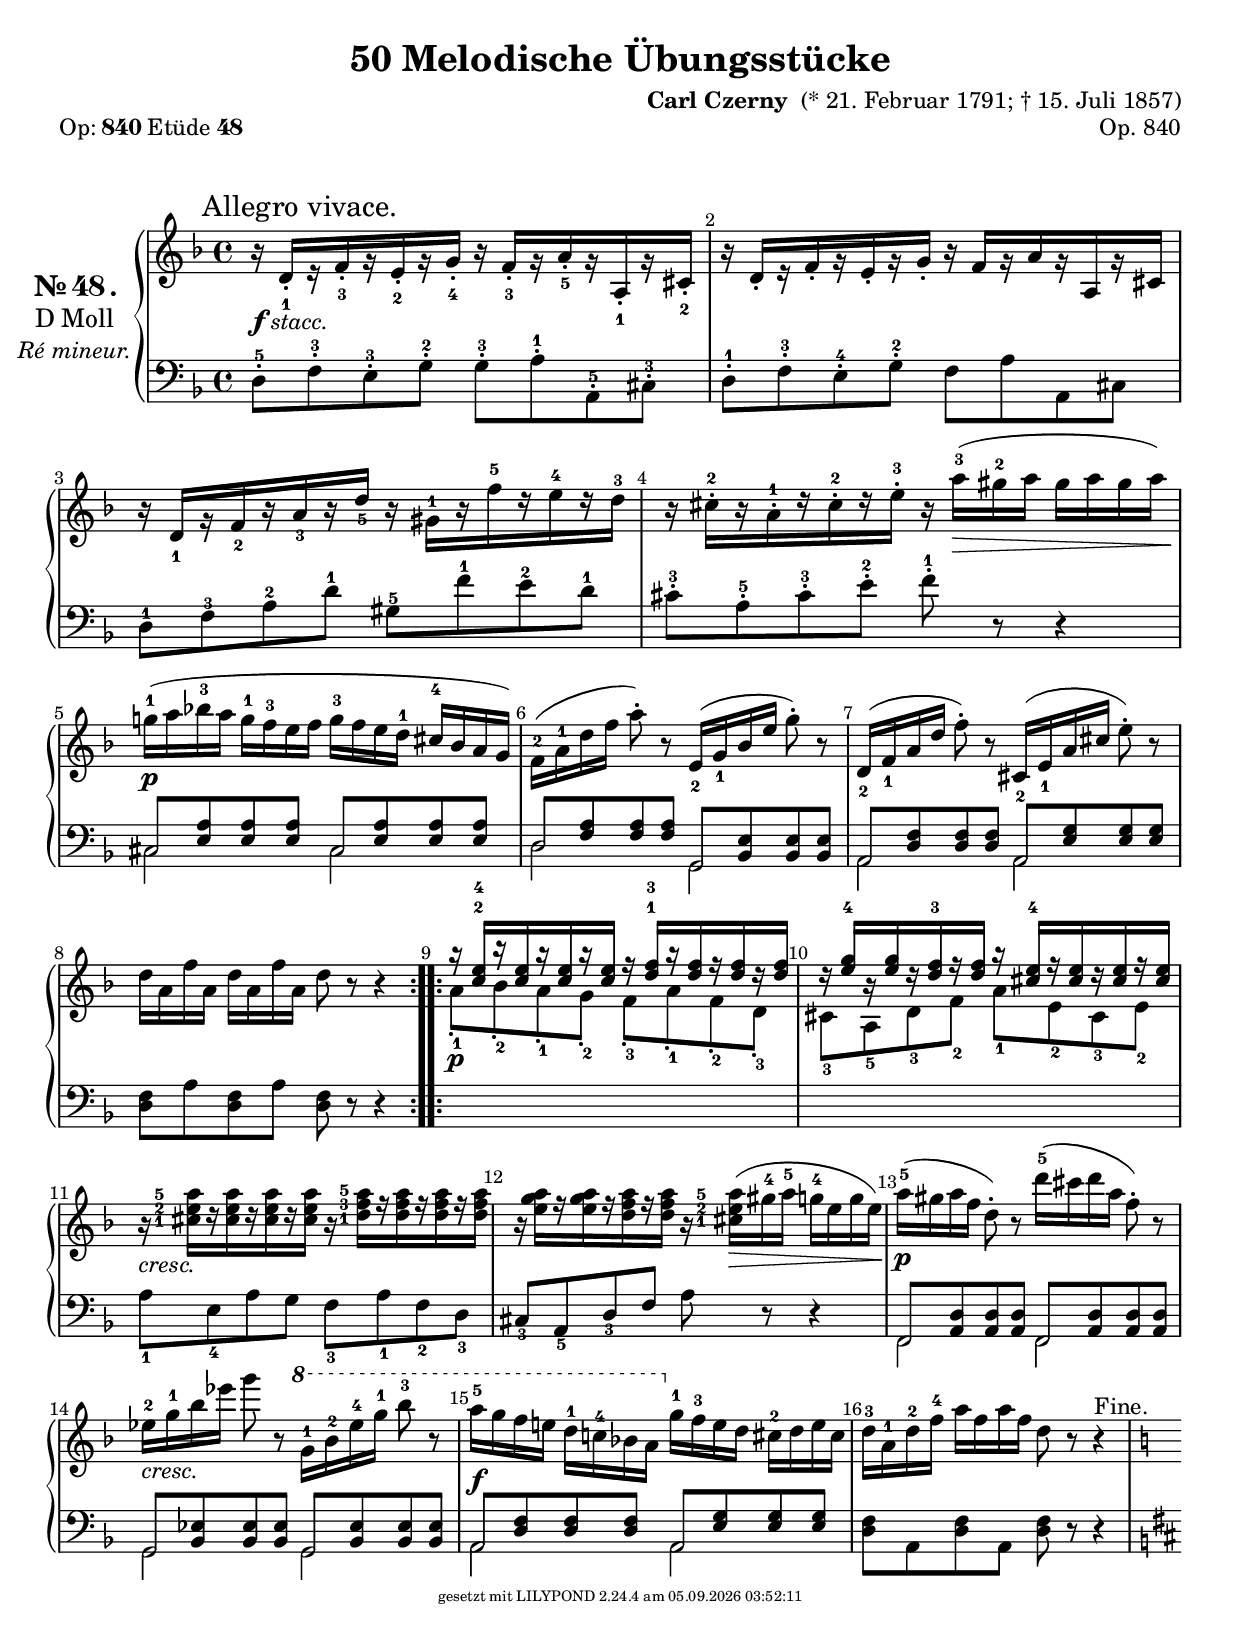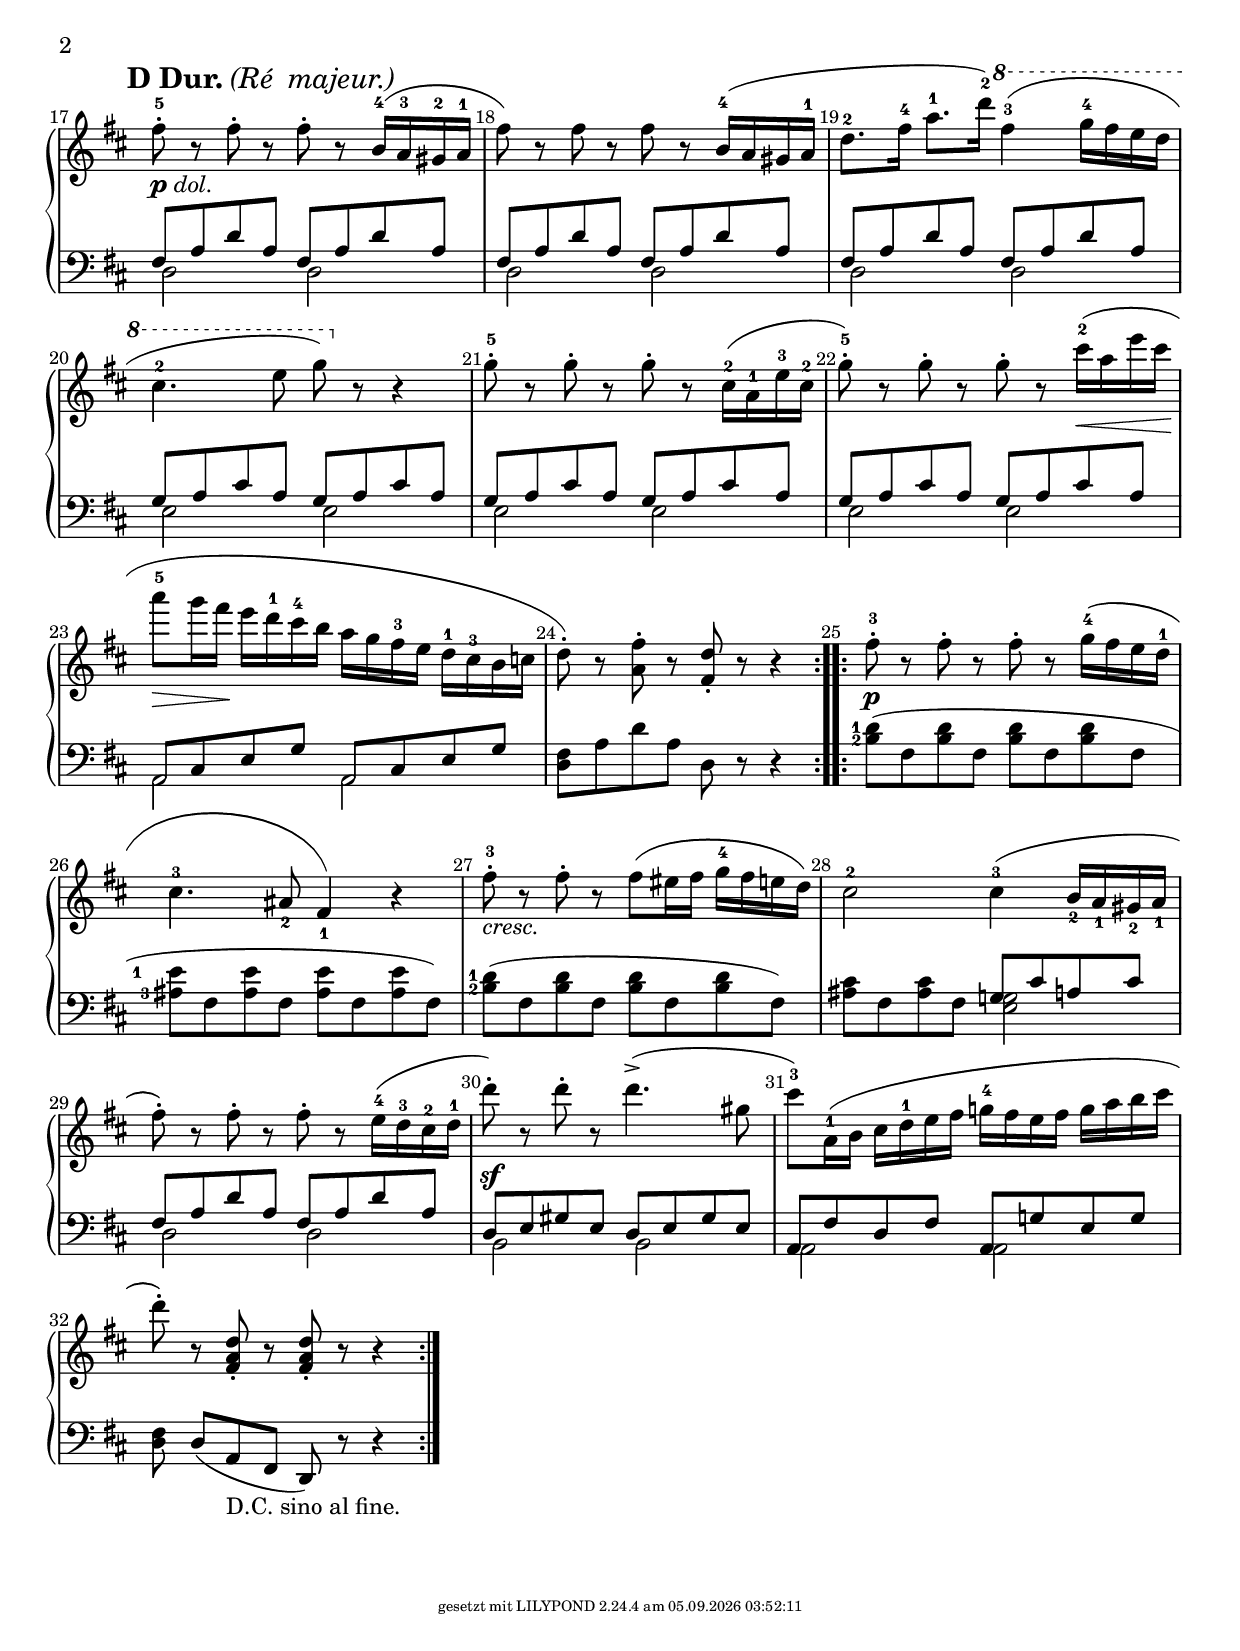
\version "2.19.37"

\language "deutsch"

\include "Papier+Layout.ly"
\version "2.19.32"

%% http://lsr.dsi.unimi.it/LSR/Item?id=654
%% http://lsr.di.unimi.it//LSR/Item?id=654
%% see also http://lilypond.org/doc/v2.18/Documentation/notation/short-repeats

%%%%%%%%%%%%%%%%%%%%%%%%%%%%%%%%%%%%%%%%%%%%%%%%%%%%%%%%%%%%%%%%%%%%%%%%%%%%%%%%%%%%%%%%%%
% LSR workaround:

%%%%%%%%%%%%%%%%%%%%%%%%%%%%%%%%%%%%%%%%%%%%%%%%%%%%%%%%%%%%%%%%%%%%%%%%%%%%%%%%%%%%%%%%%%

%% version 2013/05/11
%% for lilypond 2.18 or higher
%% last changes : - \changePitch : a single s as the last event of newnotes parameter
%%                   will give you the ending rests of the pattern (if there), and two s
%%                   also the beginning ones. If pattern ends with a note, a single
%%                   ending s will have no effects.
%%                - Is now \language independant (no more #{ c #})
%%                - new algorithm for make-notes-list, change-pitch
%%                  and has-notes? (shorter and safer)
%%
%%%%%%%%%%%%%%%%%%%%%%%%% some utility functions %%%%%%%%%%%%%%%%%%%%%

#(define (name-of music)
 (ly:music-property music 'name))

#(define (has-notes? music)
"Return true if there is at least one note in `music, false otherwise."
 (or (eq? (name-of music) 'NoteEvent)
     (let ((e (ly:music-property music 'element)))
        (and (ly:music? e)
             (has-notes? e)))
     (let loop ((es (ly:music-property music 'elements)))
        (and (pair? es)
             (or (has-notes? (car es))
                 (loop (cdr es)))))))

%% An EventChord is sometimes used as a wrapper in Lilypond, so we have to check
%% if a chord is a standard chord with notes. We could have used has-notes? but
%% this version is perhaps more efficient.
%% Optional events name like 'RestEvent can be included.
#(define (note-or-chord? music . otherEvent)
"Is music a note or a chord with notes ?"
(let ((name (name-of music)))
 (or (memq name (cons 'NoteEvent otherEvent))
     (and (eq? name 'EventChord)  ; have this chord at least one note ?
          (let loop ((es (ly:music-property music 'elements)))
             (and (pair? es)
                  (or (eq? (name-of (car es)) 'NoteEvent)
                      (loop (cdr es)))))))))

#(define (expand-q-chords music); for q chords : see chord-repetition-init.ly
(expand-repeat-chords! (list 'rhythmic-event) music))

#(define (clean-music mus)
"Try to reduce the number of sequential music"
(let ((name (ly:music-property mus 'name)))
  (cond
    ((eq? name 'SequentialMusic)
       (ly:music-set-property! mus 'elements (fold-right
          (lambda (evt prev-list)
            (if (eq? (name-of evt) 'SequentialMusic)
              (append (ly:music-property (clean-music evt) 'elements) prev-list)
              (cons (clean-music evt) prev-list)))
          '()
          (ly:music-property mus 'elements))))
    ((eq? name 'SimultaneousMusic)
       (ly:music-set-property! mus 'elements
                (map clean-music (ly:music-property mus 'elements))))
    ((memq name (list 'RelativeOctaveMusic 'UnrelativableMusic))
         (ly:music-set-property! mus 'element (clean-music
                  (ly:music-property mus 'element)))))
 mus))

%%%%%%%%%%%%%%%%%%%%%%%%%%%%% changePitch %%%%%%%%%%%%%%%%%%%%%%%%%%%%%%
#(define cPInsertInPattern (gensym))
#(define cPSamePitch (gensym))
#(define cPSamePitchEnd (gensym))
#(define cPPatternEnd (gensym))

#(define (make-notes-list music)
"Make a list with each element will be of one of these types :
  1- a note, a chord, a rest
  2- an integer, indicating the number of notes to skip in pattern ( The user will
     indicate that, by a corresponding number of skips (s or \\skip) in `newnotes 
     parameter of \\changePitch )
  3- a list of musics, to be inserted between 2 notes of pattern, and added with
     the \\insert function, inside `newnotes"
(let ((res '())     ; the list to fill
      (prev #f))
  (define (fill-notes-list evt)
    (let ((tags (ly:music-property evt 'tags))
          (name (name-of evt)))
      (cond
        ((memq cPInsertInPattern tags)             ; a music added by \insert
            (ly:music-set-property! evt 'tags
                          (delq cPInsertInPattern tags))     ; remove the tag
            (if (integer? prev)(set! res (cons prev res)))
            (set! prev (if (pair? prev)(cons evt prev)(list evt))))  ; a list
         ((memq name (list 'SkipEvent 'SkipMusic))
            (if (pair? prev)(set! res (cons prev res))) ; keep the reverse order
            (set! prev (if (integer? prev) (1+ prev) 1)))
       ; ((memq name (list 'EventChord 'NoteEvent 'RestEvent))
         ((note-or-chord? evt 'RestEvent) ; a note, a chord, or a rest
            (if (or (pair? prev)(integer? prev))(set! res (cons prev res)))
            (set! prev evt)
            (set! res (cons evt res)))
         (else
          (let ((elt (ly:music-property evt 'element))
                (elts (ly:music-property evt 'elements)))
            (if (ly:music? elt) (fill-notes-list elt))
            (if (pair? elts)(for-each fill-notes-list elts)))))))
(fill-notes-list music)
(if (or (pair? prev)(integer? prev))(set! res (cons prev res)))
(reverse res)))

%%%%%%%%%%%%  used inside the inner function change-one-note
#(define (copy-duration from to)  ; from and to as EventChord or NoteEvent
(let ((max-dur #f)); in theory, 2 notes in a chord can have a different duration
  (music-map (lambda (x)            ; get main duration from `from
              (let ((dur (ly:music-property x 'duration)))
               (if (and (ly:duration? dur)
                        (or (not max-dur)
                            (ly:duration<? max-dur dur))); take the greater
                 (set! max-dur dur))
                 x))
              from)
  (music-map (lambda (x)            ; set duration to duration of `to
               (if (ly:duration? (ly:music-property x 'duration))
                  (ly:music-set-property! x 'duration max-dur))
               x)
             to)))

#(define (copy-arti from to) ; from and to as EventChord or NoteEvent
(let* ((es-from (ly:music-property from 'elements))
       (es-to (ly:music-property to 'elements))
       (arti-from (if (null? es-from)
                    (ly:music-property from 'articulations)
                    (filter
                      (lambda(x)
                        (not (ly:duration? (ly:music-property x 'duration))))
                      es-from))))
  (if (null? es-to)                       ; NoteEvent
    (ly:music-set-property! to 'articulations
              (append (ly:music-property to 'articulations) arti-from))
    (ly:music-set-property! to 'elements  ; EventChord
              (append es-to arti-from)))
  ; copy also 'tags and 'to-relative-callback
  (ly:music-set-property! to 'tags
    (append (ly:music-property from 'tags)(ly:music-property to 'tags)))
   (if (null? es-to)
      (ly:music-set-property! to 'to-relative-callback
          (ly:music-property from 'to-relative-callback))
      (begin
        (ly:music-set-property! to 'to-relative-callback
            ly:music-sequence::event-chord-relative-callback)
        (ly:music-set-property! (car es-to) 'to-relative-callback
            (ly:music-property from 'to-relative-callback))))
    ))

%% del-arti is called for all notes but the first of a \samePitch section.
#(define (del-arti note-or-chord)
(ly:music-set-property! note-or-chord 'articulations '())
(ly:music-set-property! note-or-chord 'elements
  (filter (lambda(x)
              (and (ly:duration? (ly:music-property x 'duration))
                   (ly:music-set-property! x 'articulations '())))
          (ly:music-property note-or-chord 'elements))) ; can be empty
(music-map  ;; del all caution accidentals
  (lambda(x)(if (eq? (name-of x) 'NoteEvent) (begin
               (ly:music-set-property! x 'force-accidental #f)
               (ly:music-set-property! x 'cautionary #f)))
             x)
  note-or-chord))

#(define (change-pitch pattern newnotes)
"The scheme function of \\changePitch, `pattern and `newnotes as music."
(let ((seq-list '())           ; list of transformed patterns
      (skip-notnote-event? #f) ; #t if a \skip or an \insert is found in newnotes
      (same-pitch-section? #f) ; #t if we are in the 2nd pattern note of a\samePitch section
      ;(dummy-note #{ c4 #})    ; \language dependant -:(
      (dummy-note (make-music 'NoteEvent ; to avoid pbs with pattern without any notes
                              'duration (ly:make-duration 2 0 1) ;
                              'pitch (ly:make-pitch -1 0 0))) ;
      (pattern2 #{ $pattern \tag #cPPatternEnd s4 #}) ; to detect the end of pattern
      (last-notes-list #f))    ; buffer
 (set! seq-list (cdr  ; skip dummy notes
  ;;;;;;;;;;;;;;;;;;;;;;;;;;;;;;;;;;; loop ;;;;;;;;;;;;;;;;;;;;;;;;;;;;;;;;;;;;;;;;;;;;;;;
  (let loop ((notes-list (cons dummy-note (make-notes-list newnotes))); see make-notes-list
             (pat-list (cons dummy-note (circular-list pattern2)))
             (res '())) ; the list to fill
    (if (or (null? notes-list)(null? pat-list)) ; pat-list may be a regular list in the loop
      (reverse res)               ;;;;;; return the list in the right order
      (let ((x (car notes-list))  ;;;;;; go deeper, taking 1st elt of each lists
            (evt (ly:music-deep-copy (car pat-list))))
       (cond
       ;;;;;;;;;;;;;;;;;;;;;;;;;;;;;;;;;;;;;;;;;;;;;
        ((pair? x)                   ; x is a list of musics, added with \insert in newnotes
          (set! skip-notnote-event? #t)      ; for events between 2 pattern notes
          (set! last-notes-list notes-list)  ; for section "else" of this cond statement
          (loop (cdr notes-list) pat-list (append x res))) ; append x to res
        ;;;;;;;;;;;;;;;;;;;;;;;;;;;;;;;;;;;;;;;;;;;;
        ((note-or-chord? evt)         ; evt in pattern is a note or a chord (with notes)
          (set! last-notes-list notes-list)  ; for section "else" later
          (cond
            ((ly:music? x)  ;;;;;; the elt of notes-list is a note or a chord
               (if same-pitch-section? ; x is used several times. Copy arti of x only to the
                 (set! x (del-arti (ly:music-deep-copy x)))) ; 1st note of \samePitch section
               (copy-duration evt x)  ; evt = from, x = to
               (copy-arti evt x)
               (let ((tags (ly:music-property x 'tags)))
                 (cond               ; are we in a \samePitch section ?
                   ((memq cPSamePitch tags)    ; yes, first,remove the tag
                      (ly:music-set-property! x 'tags (delq cPSamePitch tags))
                      (set! same-pitch-section? #t)) ; then set the flag
                   ((memq cPSamePitchEnd tags) ; last note of \samePitch
                      (ly:music-set-property! x 'tags (delq cPSamePitchEnd tags))
                      (set! same-pitch-section? #f))))      ; unset the flag
               (set! skip-notnote-event? #f); stop deletion of not-notes event.
               (if same-pitch-section?
                   (loop notes-list (cdr pat-list)(cons x res))
                   (loop (cdr notes-list)(cdr pat-list)(cons x res)))) ; next new note
            ((integer? x)   ;;;;;; user want to skip over the current evt note. We also
               (set! skip-notnote-event? x) ; don't add any events bis next pattern note
               ;; (format #t "x : ~a\n" x)  ; for testing
               (cond ((= x 1)                                      ; only one s
                        (loop (cdr notes-list)(cdr pat-list) res)) ; next notes-list elt
                     (else                                         ; several successive s
                        (set-car! notes-list (1- x))               ; for the next loop
                        (loop notes-list (cdr pat-list) res))))))  ; the next evt only
        ;;;;;;;;;;;;;;;;;;;;;;;;;;;;;;;;;;;;;;;;;;;;
        ((or (ly:music-property evt 'duration #f)  ; current evt in pattern is not a note
             (not (has-notes? evt)))
           (cond ((memq cPPatternEnd (ly:music-property evt 'tags)) ; last evt of pattern
                    (let ((x (car notes-list)))
                      (if (and (integer? x)
                                (or (null? (cdr notes-list))        ; last elt ?
                                    (and (null? (cddr notes-list))  ; 2nd to last and last is
                                         (pair? (car (cdr notes-list)))))) ; a \insert section
                        (cond
                           ((= x 1)
                              (set! skip-notnote-event? x)
                              (loop (cdr notes-list) (cdr pat-list) res))
                           (else
                              (set-car! notes-list (1- x))
                              (loop notes-list (cdr pat-list) res))))
                        (loop notes-list (cdr pat-list) res))) ;; ignores evt
                  (skip-notnote-event? (loop notes-list (cdr pat-list) res))
                  (else (loop notes-list (cdr pat-list)(cons evt res)))))
        ;;;;;;;;;;;;;;;;;;;;;;;;;;;;;;;;;;;;;;;;;;;;
        (else
          (let ((e (ly:music-property evt 'element))
                (es (ly:music-property evt 'elements))
                (empty? #f)) ; don't add to res if #t
           (if (ly:music? e)
             (let ((new-e (loop notes-list (list e) '())))
               (ly:music-set-property! evt 'element
                 (case (length new-e)
                   ((0) (set! empty? #t)
                        new-e)
                   ((1)(car new-e))
                   (else (make-sequential-music new-e))))))
           (if (pair? es)
             (let ((new-es (loop notes-list es '())))
               (ly:music-set-property! evt 'elements new-es)
               (set! empty? (and empty? (null! new-es))))) ; #t if both empty

           (let ((next-new-notes (if (or same-pitch-section?
                                         (and (integer? skip-notnote-event?)
                                              (> skip-notnote-event? 1)))
                                    last-notes-list
                                    (cdr last-notes-list))))
              (if empty? (loop next-new-notes (cdr pat-list) res)
                         (loop next-new-notes (cdr pat-list) (cons evt res))))))))))))
  ;;;;;;;;;;;;;;;;;;;;;;;;;;;;;;;;;; end loop ;;;;;;;;;;;;;;;;;;;;;;;;;;;;;;;;;;;;;;;;
 (let ((relativize (lambda(m)
        (let* ((clean-newnotes (clean-music newnotes))
               (name (name-of clean-newnotes)))
            (if (memq name (list 'RelativeOctaveMusic 'UnrelativableMusic))
               (make-music name 'element m)
               m)))))
     (case (length seq-list)
        ((0) (make-music 'Music 'void #t))
        ((1) (relativize (car seq-list)))
        (else (relativize (clean-music (make-sequential-music seq-list))))))))

changePitch = #(define-music-function (pattern newnotes)
                                                          (ly:music? ly:music?)
"Change each notes in `pattern by the notes (or rests) given in `newnotes.
If count of events doesn't match, pattern is duplicated repeatedly or truncate."
(let* ((expand-q (lambda (music) (expand-repeat-chords!
			    (cons 'rhythmic-event (ly:parser-lookup '$chord-repeat-events))
			    music)))
       (pattern (expand-q pattern))
       (newnotes (expand-q newnotes)))
 (change-pitch pattern newnotes)))

%%%%%%%%%%%%%%%%%%%%%%%%%%%%%%%%%%%%%%%%%%%%%%%%%%%%%%%%%%%%%%%%%%%%%%%%%%%%%%%%
%% enhancement functions, working with \changePitch pattern newnotes

samePitch = #(define-music-function (music) (ly:music?)
"Inside the `pattern parameter of the \\changePitch function, all notes grouped 
by this function will have the same pitch, according to the current note of
`newnotes parameter of \\changePitch."
(let((not-first? #f)
     (last-note #f))
  (map-some-music
    (lambda (x)
      (cond
        ((note-or-chord? x)
           (if not-first?     ; set all pitches to the pitch of the first note
             (ly:music-set-property! x 'to-relative-callback
                (lambda (x p)                    ; set pitch to the prev value
                    (ly:prob-set-property! x 'pitch p)
                    p))
             (set! not-first? x)) ; do nothing for first note
           (ly:music-set-property! x 'tags (cons
                   cPSamePitch  ; add tag cPSamePitch to x
                   (ly:music-property x 'tags)))
           (set! last-note x)   ; save the note x
           x)
        (else #f)))
    music)
  (if last-note              ; the last saved EventChord
     (ly:music-set-property! last-note 'tags (cons
           cPSamePitchEnd    ; add cPSamePitchEnd tag, delete cPSamePitch tag
           (delq cPSamePitch (ly:music-property last-note 'tags)))))
  music))

%% this function should be no more needed, as copy-arti should avoid pbs
%% in relative mode and \samePitch
absolute = #(define-music-function (music) (ly:music?)
"Make `music unrelativable. To use inside a \\samePitch function in relative
mode."
(make-music 'UnrelativableMusic 'element music))

insert = #(define-music-function (music) (ly:music?)
"Using this function inside the `newnotes parameter of the \\changePitch
function, allow you to insert and remplace by `music, all music between one note
and his following, in the `pattern parameter of \\changePitch, ."
#{ \tag #cPInsertInPattern $music #})

%%%%%%%
#(define (n-copy n music)
(cond
  ((> n 1)(make-sequential-music
            (map (lambda (x)(ly:music-deep-copy music))
                 (make-list n))))
  ((= n 1) music)
  (else (make-music 'Music 'void #t))))

nCopy = #(define-music-function (n music)(integer? ly:music?)
(n-copy n music))

%% same effect as { \repeat unfold n s } but \nSkip works inside the `newnotes
%% parameter of \changePitch.
nSkip = #(define-music-function (n)(integer?)
"Return \\skip \\skip \\skip ... n times."
#{ \nCopy #n s #})
%%%%%%%%%%%%%%%%%%%%%%%%%%%%%%%%%%%%%%%%%%%%%%%%%%%%%%%%%%%%%%%%%%%%%%%%%%%%%%%%
%% shortcuts
% default values for patI and patII, if the user do not define
% them, before using \cPI and \cPII
% patI ={ c8. c16 }      % not \language independant
patI = #(make-music 'SequentialMusic 'elements (list
          (make-music 'NoteEvent 'duration (ly:make-duration 3 1 1)
                                 'pitch (ly:make-pitch -1 0 0))
          (make-music 'NoteEvent 'duration (ly:make-duration 4 0 1)
                                 'pitch (ly:make-pitch -1 0 0))))
% patII = { c4. c8 }
patII = #(make-music 'SequentialMusic 'elements (list
          (make-music 'NoteEvent 'duration (ly:make-duration 2 1 1)
                                 'pitch (ly:make-pitch -1 0 0))
          (make-music 'NoteEvent 'duration (ly:make-duration 3 0 1)
                                 'pitch (ly:make-pitch -1 0 0))))


cPI = #(define-music-function (newnotes) (ly:music?)
#{ \changePitch \patI $newnotes #})

cPII = #(define-music-function (newnotes) (ly:music?)
#{ \changePitch \patII $newnotes #})

#(define cP changePitch)

\paper {

  left-margin = 10
  page-count = #2
  %annotate-spacing = ##t
}
exercise ="48"
#(set-global-staff-size 20)

\header {
  composer            =       \markup { \bold "Carl Czerny" " (* 21. Februar 1791; † 15. Juli 1857)" }
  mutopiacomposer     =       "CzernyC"

  title               =       "50 Melodische Übungsstücke" %"50 Melodische Übungsstücke"
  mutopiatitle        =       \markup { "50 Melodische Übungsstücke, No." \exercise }

  opus                =       "Op. 840"
  piece               =       \markup { "Op:" \number \tiny 840 "Etüde" \number \tiny \exercise }
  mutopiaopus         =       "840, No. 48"

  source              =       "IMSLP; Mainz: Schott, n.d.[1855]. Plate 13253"
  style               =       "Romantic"
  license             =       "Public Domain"
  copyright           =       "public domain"
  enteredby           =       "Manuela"
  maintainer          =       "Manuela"
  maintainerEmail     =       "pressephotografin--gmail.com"
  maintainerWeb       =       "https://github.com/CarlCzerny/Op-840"
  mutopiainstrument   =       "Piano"
}

myPatternI = {
  c16 c-. [ c c-. c c-. c c-. ]
}
myPatternII = {
  c16 c [ c c c c c c ]
}
myPatternIII = {
  c16 ( c c c c8-. ) c
}
uPatternI = { c8-. c-. c-. c-. }

RH= \relative c' {
  \time 4/4
  \key f \major
  \set Staff.explicitKeySignatureVisibility = #end-of-line-invisible
  \set Timing.beamExceptions = #'()
  \set Timing.baseMoment = #(ly:make-moment 1/8)
  \set Staff.beatStructure = #'(2 2 2 2)  %% abhängig vom Takt
  \set fingeringOrientations = #'(up)     %% für Akkorde!
  \override Fingering.direction = #DOWN      %% für Einzelnoten!
  \override Fingering.padding = #0.8
  \override Fingering.staff-padding = #'()
  \override Fingering.avoid-slur = #'inside
  %\override Slur.direction = #UP
  \mark \markup "Allegro vivace."
  \changePitch \myPatternI {
    r_\markup { \dynamic f \italic "stacc." } d-1 r f-3 r e-2 r g-4
    r f-3 r a-5 r a,-1 r cis-2
    r d r f r e r g
  }
  \changePitch \myPatternII {
    r f r a r a, r cis
    r d-1 r f-2 r a-3 r d-5
  }
  \override Fingering.direction = #UP      %% für Einzelnoten!
  \changePitch \myPatternII {
    r gis,-1 r f'-5 r e-4 r d-3
  }
  \changePitch \myPatternI {
    r cis-2 r a-1 r cis-2 r e-3
  }
  r16 a-3\> ( gis-2 a gis a gis a )
  g!-1 \p ( a b!-3 a g-1 f-3 e f g-3 f e d-1 cis-4 b a g )
  \changePitch \myPatternIII {
    f-2 a-1 d f a r
  }
  \override Slur.direction = #UP
  \override Slur.positions = #'(1 . -1)
  \override Fingering.direction = #DOWN
  \changePitch \myPatternIII {
    e,-2 g-1 b e g r
    d,-2 f-1 a d f r
    cis,-2 e-1 a cis e r8
  }
  d16 a f' a, d a f' a, d8 r8 r4
  \bar ":..:"
  \stemUp
  % \override Stem.length = #21
  \override Beam.positions = #'(6 . 6)
  % r16 < c-2 e-4 > [ \p r q r q r q ] r < d-1 f-3 > r q r q r q
  \changePitch \myPatternII {
    r \p < c-2 e-4 > r q r q r q r < d-1 f-3 > r q r q r q
    r < e g-4 > r q r < d f-3 > r q r < cis e-4 > r q r q r q
  }
  \set fingeringOrientations = #'(left)     %% für Akkorde!
  %\override Beam.positions = #'(8 . 8)
  \revert Beam.positions
  \stemNeutral
  \changePitch \myPatternII {
    r-\markup { \italic "cresc." }
    < cis-1 e-2
    a-\tweak extra-offset #'(-1.5 . 0)-5 >
    r q r q r q r < d-1 f-3 a-5 > r q r q r q
    r < e g a > r q r < d f a > r q
  }
  \override Fingering.direction = #UP
  \set Timing.baseMoment = #(ly:make-moment 1/8)
  \set Staff.beatStructure = #'(2 2 2 2)  %% abhängig vom Takt
  r16 < cis-1 e-2 a-\tweak extra-offset #'(-1.5 . 0)-5 >\> ( gis'-4 a-5 g-4 e g e )\!
  \changePitch \myPatternIII {
    a-5 \p gis a f d r
    d'-5 cis d a f r
  }
  es16-2-\markup { \italic "cresc." } g-1 b es g8 r
  \ottava #1
  g,16-1 b-2 es-4 g-1 b8-3 r
  a16-5 \f g f e! d-1 c!-4 b! a \ottava #0
  g-1 f-3 e d cis-2 d e cis
  d-3 a-1 d-2 f-4 a f a f d8 r
  r4^\markup "Fine."
  \key d \major
  \mark \markup { \bold "D Dur." \italic "(Ré" \italic " majeur.)" }
  fis8-5-._\markup { \dynamic p \italic "dol." } r fis-. r fis-. r h,16-4 ( a-3 gis-2 a-1
  fis'8 ) r fis r fis r h,16-4 ( a gis a-1
  d8.-2 fis16-4 a8.-1 d16-2 ) \ottava #1 fis4-3 ( g16-4 fis e d
  cis4.-2 e8 g ) \ottava #0 r r4
  g,8-5-. r g-. r g-. r
  \once \override Slur.positions = #'(1 . 0)
  cis,16-2 ( a-1 e'-3 cis-2
  g'8-5-. ) r g-. r g-. r cis16-2\< ( a e' cis
  a'8-5\> g16 fis\! e d-1 cis-4 h a g fis-3 e d-1 cis-3 h c
  d8-. ) r < a fis' >-. r < fis d' >-. r r4
  \bar ":..:"
  fis'8-3-. \p r fis-. r fis-. r g16-4 ( fis e d-1
  cis4.-3 ais8_2 fis4_1 ) r
  fis'8-3-.-\markup { \italic "cresc." }  r fis-. r fis ( eis16 fis
  g-4 fis e d )
  cis2-2 cis4-3 (
  \override Fingering.direction = #DOWN
  h16-2 a-1 gis-2 a-1
  \override Fingering.direction = #UP
  fis'8-. ) r fis-. r fis-. r e16-4 ( d-3 cis-2 d-1
  d'8-. ) \sf r d-. r d4.-> (  gis,8
  cis-3 ) a,16-1 ( h cis d-1 e fis g!-4 fis e fis g a h cis
  d8-. ) r < fis,, a d >-. r q-. r r4
  \bar ":|."
}

LH = \relative c {
  \clef bass
  \key f \major
  \set fingeringOrientations = #'(left) %% für Akkorde!
  \override Fingering.direction = #UP  %% für Einzelnoten!
  \override Fingering.padding = #0.2
  \override Fingering.staff-padding = #'()
  \override Fingering.avoid-slur = #'inside
  %\override Slur.direction = #UP
  \set Timing.beamExceptions = #'()
  \set Timing.baseMoment = #(ly:make-moment 1/8)
  \set Staff.beatStructure = #'(4 4 )  %% abhängig vom Takt
  \changePitch \uPatternI {
    d-5 f-3 e-3 g-2 g-3 a-1 a,-5 cis-3
    d-1 f-3 e-4 g-2
  }
  f8 a a, cis
  d-1 f-3 a-2 d-1 gis,-5 f'-1 e-2 d-1
  \changePitch \uPatternI {
    cis-3 a-5 cis-3 e-2
  }
  f-1-. r r4
  <<
    {
      \voiceOne
      \mergeDifferentlyHeadedOn
      \mergeDifferentlyDottedOn
      cis,8 < e a > q q cis q q q
      d < f a > q q g, < b e > q q
      a < d f > q q a < e' g > q q
    } \\ \relative c' {
      \voiceTwo
      #(ly:expect-warning "Oktavenüberprüfung")
      cis=2 cis d g, a a
      < d f >8 a' < d, f > a' < d, f > d8\rest d4\rest
    }
  >>
  \set Timing.baseMoment = #(ly:make-moment 1/4)
  \set Staff.beatStructure = #'(2 2)  %% abhängig vom Takt
  \override Fingering.direction = #DOWN  %% für Einzelnoten!
  \change Staff = "Discant"
  \override Script.direction = #DOWN  %% für Arikulationszeichen
  \override Script.self-alignment-X = #CENTER
  \stemDown
  \override Beam.positions = #'(-4 . -5)
  a'8-1_. b-2-.  a-1-. g-2-.
  \override Beam.positions = #'(-5 . -6)
  f-3-. a-1-. f-2-. d-3-.
  \override Beam.positions = #'(-7 . -5.5)
  cis-3 a-5 d-3 f-2
  \override Beam.positions = #'(-5 . -6)
  a-1 e-2 cis-3 e-2
  \change Staff = "Bass"
  \override Beam.positions = #'(-3 . -2)
  a,-1 e-4 a g f-3 a-1 f-2 d-3
  \stemNeutral
  \revert Beam.positions
  \once \override Beam.positions = #'(3 . 4.5)
  cis-3 a-5 d-3 f a  r8 r4
  <<
    {
      \voiceOne
      \mergeDifferentlyHeadedOn
      \mergeDifferentlyDottedOn
      \set Staff.beatStructure = #'(4 4)
      f,8 < a d > q q f q q q
      g < b es > q q g q q q
      a < d f > q q a < e' g > q q s1
      \key d \major
      \override Beam.positions = #'(6 . 7)
      \repeat unfold 3 { fis8 a d a fis a d a }
      \repeat unfold 3 { g a cis a g a cis a }
      \revert Beam.positions
      a, cis e g a, cis e g s1
      s s s s2
      \mergeDifferentlyHeadedOff
      g!8 cis a! cis
      \repeat unfold 2 { fis,8 a d a }
      d, e gis e d e gis e
      a, fis' d fis a, g'! e g
      s d_( a_\markup "D.C. sino al fine." fis d )
      d'8\rest d4\rest
    } \\ {
      \voiceTwo
      \set fingeringOrientations = #'(left) %% für Akkorde!
      #(ly:expect-warning "Oktavenüberprüfung")
      f=,2 f g g a a
      < d f >8 a q a q d8\rest d4\rest
      \override NoteColumn.force-hshift = #0.7
      d2 d d d d d
      e e e e e e
      \revert NoteColumn.force-hshift
      a, a
      < d fis >8 a' d a d, d8\rest d4\rest
      \override Slur.direction = #UP
      < h'-2 d-1 >8 ( fis q fis q fis q fis
      < ais-3 e'-\tweak extra-offset #'(-1.5 . 0)-1 > fis q fis q fis q fis
      )
      < h-2 d-1 >8 ( fis q fis q fis q fis )
      < ais cis > fis q fis
      < e g >2
      \override NoteColumn.force-hshift = #0.7
      d d h h
      \revert NoteColumn.force-hshift
      a a
      < d fis >8
    }
  >>


}

\score
{
  \new PianoStaff \with {
    instrumentName = \markup {
      \center-column {
        \line {
          \bold \huge { "№" }
          \number { \exercise "." }
        }
        \line \large { D Moll }
        \italic \line { Ré mineur. }
      }
    }
    shortInstrumentName = ""
  }
  <<
    \new Staff="Discant"
    \with
    {
      \consists "Bar_number_engraver"
      \override BarNumber.padding = #0
      \override BarNumber.self-alignment-X = #CENTER
      \override BarNumber.break-visibility = #end-of-line-invisible
      \override Slur.outside-staff-priority = #150
    }
    {
      <<
        \RH
      >>
    }
    \new Staff="Bass" {
      \LH
    }
  >>
  \layout {
    ragged-last-bottom = ##t
    ragged-last = ##t
    ragged-right = ##f
    ragged-bottom = ##t
    left-margin = #10
    line-width = #190
  }
  \midi { }
}
